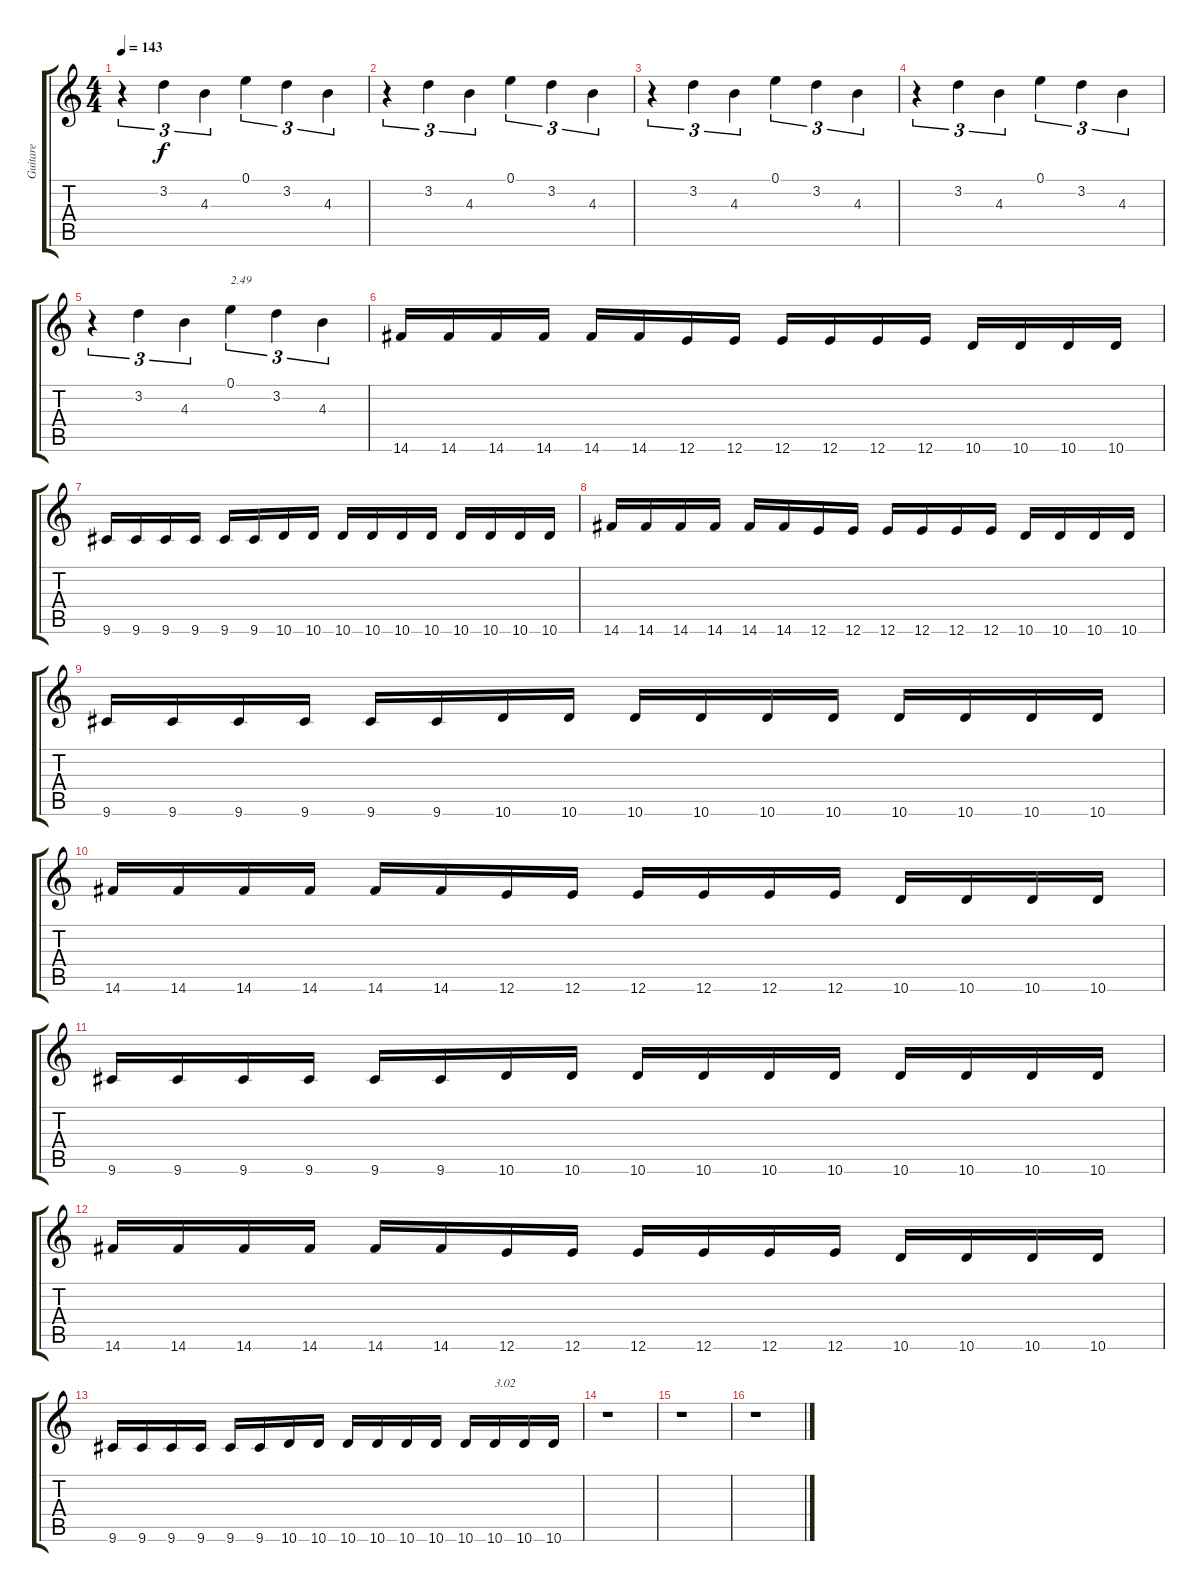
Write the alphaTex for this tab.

\track ("Guitare" "Guitare") {instrument distortionguitar}
\staff {score tabs}
\tuning (E4 B3 G3 D3 A2 E2) {hide}
\ts (4 4)
\tempo 143
\clef g2
\ks c
r.4{tu (3 2) dy f} 3.2.4{tu (3 2)} 4.3.4{tu (3 2)} 0.1.4{tu (3 2)} 3.2.4{tu (3 2)} 4.3.4{tu (3 2)} |
r.4{tu (3 2)} 3.2.4{tu (3 2)} 4.3.4{tu (3 2)} 0.1.4{tu (3 2)} 3.2.4{tu (3 2)} 4.3.4{tu (3 2)} |
r.4{tu (3 2)} 3.2.4{tu (3 2)} 4.3.4{tu (3 2)} 0.1.4{tu (3 2)} 3.2.4{tu (3 2)} 4.3.4{tu (3 2)} |
r.4{tu (3 2)} 3.2.4{tu (3 2)} 4.3.4{tu (3 2)} 0.1.4{tu (3 2)} 3.2.4{tu (3 2)} 4.3.4{tu (3 2)} |
r.4{tu (3 2)} 3.2.4{tu (3 2)} 4.3.4{tu (3 2)} 0.1.4{tu (3 2) txt "2.49"} 3.2.4{tu (3 2)} 4.3.4{tu (3 2)} |
14.6.16 14.6.16 14.6.16 14.6.16 14.6.16 14.6.16 12.6.16 12.6.16 12.6.16 12.6.16 12.6.16 12.6.16 10.6.16 10.6.16 10.6.16 10.6.16 |
9.6.16 9.6.16 9.6.16 9.6.16 9.6.16 9.6.16 10.6.16 10.6.16 10.6.16 10.6.16 10.6.16 10.6.16 10.6.16 10.6.16 10.6.16 10.6.16 |
14.6.16 14.6.16 14.6.16 14.6.16 14.6.16 14.6.16 12.6.16 12.6.16 12.6.16 12.6.16 12.6.16 12.6.16 10.6.16 10.6.16 10.6.16 10.6.16 |
9.6.16 9.6.16 9.6.16 9.6.16 9.6.16 9.6.16 10.6.16 10.6.16 10.6.16 10.6.16 10.6.16 10.6.16 10.6.16 10.6.16 10.6.16 10.6.16 |
14.6.16 14.6.16 14.6.16 14.6.16 14.6.16 14.6.16 12.6.16 12.6.16 12.6.16 12.6.16 12.6.16 12.6.16 10.6.16 10.6.16 10.6.16 10.6.16 |
9.6.16 9.6.16 9.6.16 9.6.16 9.6.16 9.6.16 10.6.16 10.6.16 10.6.16 10.6.16 10.6.16 10.6.16 10.6.16 10.6.16 10.6.16 10.6.16 |
14.6.16 14.6.16 14.6.16 14.6.16 14.6.16 14.6.16 12.6.16 12.6.16 12.6.16 12.6.16 12.6.16 12.6.16 10.6.16 10.6.16 10.6.16 10.6.16 |
9.6.16 9.6.16 9.6.16 9.6.16 9.6.16 9.6.16 10.6.16 10.6.16 10.6.16 10.6.16 10.6.16 10.6.16 10.6.16 10.6.16{txt "3.02"} 10.6.16 10.6.16 |
r.1 |
r.1 |
r.1
